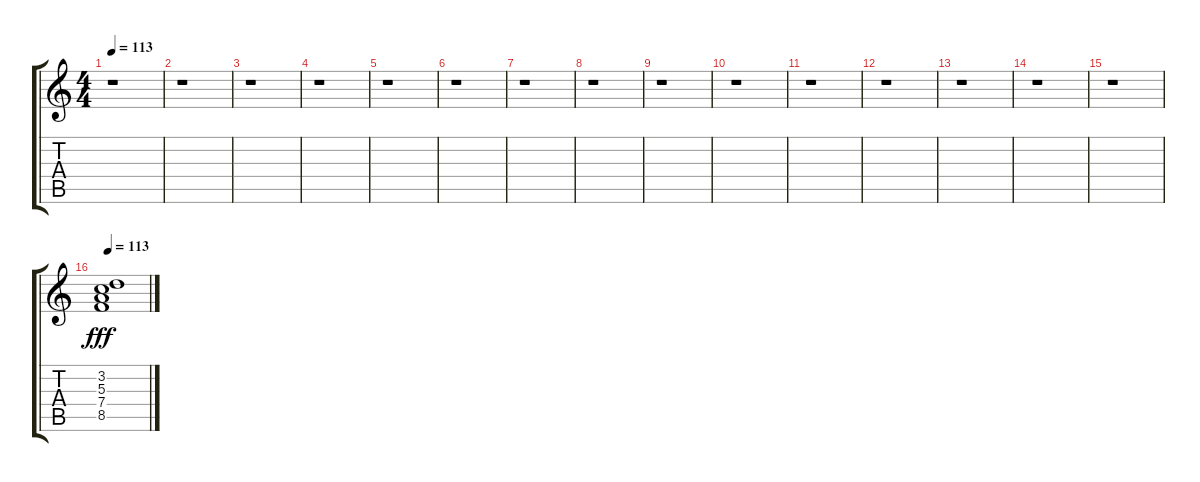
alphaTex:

\track "" {instrument electricbassfinger}
\staff {score tabs}
\tuning (E4 B3 G3 D3 A2 E2) {hide}
\ts (4 4)
\tempo 113
\clef g2
\ks c
r.1{dy fff} |
r.1 |
r.1 |
r.1 |
r.1 |
r.1 |
r.1 |
r.1 |
r.1 |
r.1 |
r.1 |
r.1 |
r.1 |
r.1 |
r.1 |
\tempo 113
(3.2 5.3 7.4 8.5).1
